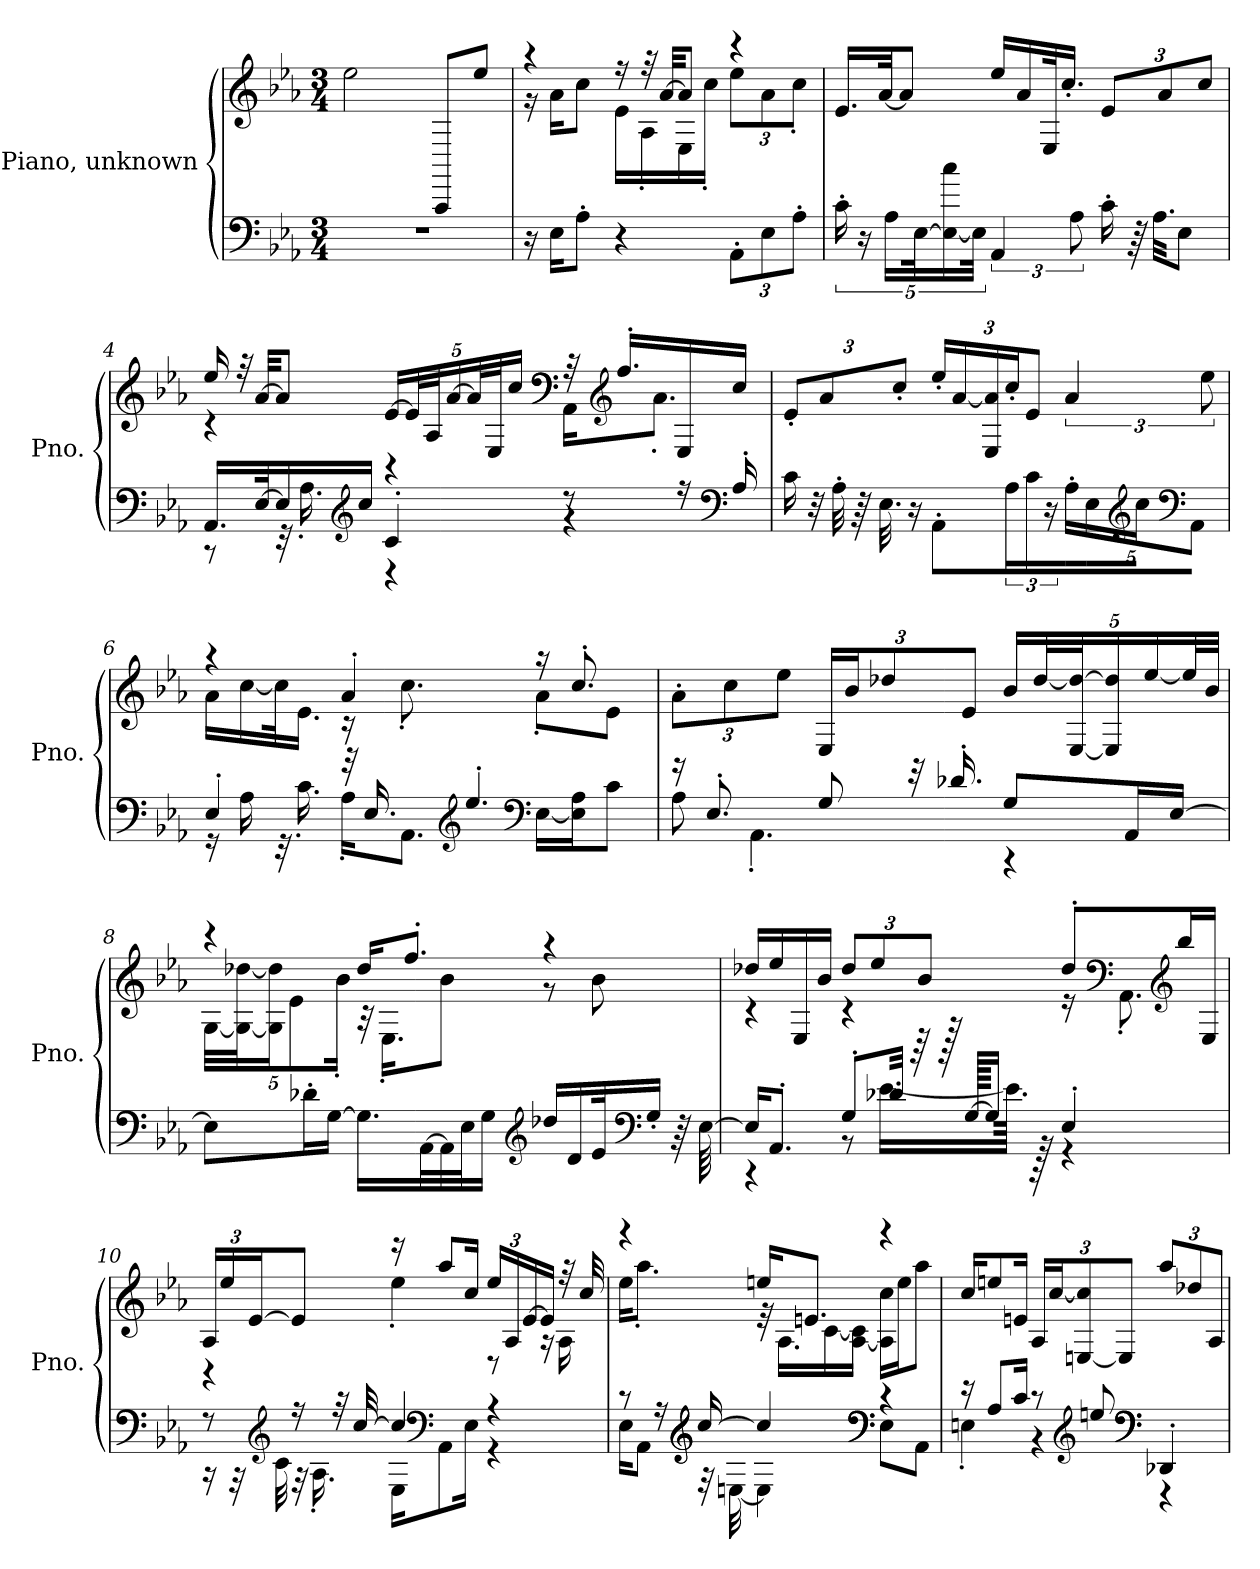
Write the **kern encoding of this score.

**kern	**kern
*part1	*part1
*staff2	*staff1
*I"Piano, unknown	*
*I'Pno.	*
*clefF4	*clefG2
*k[b-e-a-]	*k[b-e-a-]
*M3/4	*M3/4
*MM168	*MM168
=1	=1
2.r	2ee-\
.	8AAA-/L
.	8ee-/J
=2	=2
*	*^
16r	4r	16r
16E-\KL	.	16a-\KL
8A-'\J	.	8cc\J
4r	16r	16e-\LL
.	32r	16A-'\
.	[32a-/KKL	.
.	8a-/J]	16E-\
.	.	16cc'\JJ
*Xbrackettup	*	*Xbrackettup
12AA-'\L	4r	12ee-\L
12E-\	.	12a-\
12A-'\J	.	12cc'\J
*	*v	*v
=3	=3
*brackettup	*
20c'\	16.e-/LL
20r	.
.	[32a-/JK
20A-\LL	.
.	8a-/J]
[40E-\K	.
20E-\_ 20cc\	.
40E-\JJk]	.
6AA-/	16ee-/LL
.	16a-/
.	32E-/K
.	16.cc'/JJ
12A-\	.
16c'\	12e-/L
64r	.
32.A-\KKL	.
.	12a-/
8E-\J	.
.	12cc/J
!!LO:LB:g=z
=4	=4
*^	*^
16.AA-/LL	8r	16ee-/	4r
.	.	32r	.
[32E-/K	.	[32a-/KKL	.
16E-/]	32r	8a-/J]	.
.	16.A-'\	.	.
*clefG2	*	*	*
16cc/JJ	.	.	.
4c'/	4r	[20e-/LL	4r
.	.	40e-/L]	.
.	.	40A-/J	.
.	.	[20a-/	.
.	.	40a-/L]	.
.	.	40E-/J	.
.	.	20cc/JJ	.
*	*	*clefF4	*
8r	4r	32r	16AA-\KL
*	*	*clefG2	*
.	.	16.ff'/LL	.
.	.	.	8.a-'\J
16r	.	16E-/	.
*clefF4	*	*	*
16A-'/	.	16cc/JJ	.
*v	*v	*	*
*	*v	*v
!!LO:LB:g=z
=5	=5
16c\	12e-'/L
32r	.
.	12a-/
32A-'\	.
64r	.
32.E-\	.
.	12cc'/J
16r	.
8AA-'\L	24ee-'/LL
.	[24a-/
.	24E-/ 24a-/]
24A-\L	24cc'/J
24c\JJ	12e-/J
24r	.
*Xbrackettup	*brackettup
20A-'\LL	6a-/
20E-\	.
*clefG2	*
20cc\J	.
*clefF4	*
10AA-\J	.
.	12ee-\
=6	=6
*^	*^
4E-'/	16r	4r	16a-\LL
.	16A-\	.	[16cc\
.	32r	.	32cc\K]
.	16.c'\	.	16.e-\JJ
32r	16A-'\KL	4a-'/	16r
16.E-/	.	.	.
.	8.AA-\J	.	8.cc'\
*clefG2	*	*	*
4.ee-'/	.	.	.
*clefF4	*	*	*
.	[16E-\LL	16r	8a-'\L
.	16E-\] 16A-\J	8.cc'/	.
.	8c\J	.	8e-\J
*	*	*v	*v
!!LO:LB:g=z
=7	=7	=7
*	*	*Xbrackettup
16r	8A-\	12a-'\L
8.E-'/	.	.
.	.	12cc\
.	4.AA-'\	.
.	.	12ee-\J
8G/	.	24E-/LL
.	.	24b-/J
.	.	12dd-X/
32r	.	.
16.d-X'/	.	.
.	.	12e-/J
8G/L	4r	20b-/LL
.	.	[40dd-/L
.	.	[40E-/ 40dd-/_J
.	.	20E-/] 20dd-/]
16AA-/L	.	.
.	.	[20ee-/
[16E-/JJ	.	.
.	.	40ee-/L]
.	.	40b-/JJJ
*v	*v	*
=8	=8
*	*^
8E-\L]	4r	[40G\LLL
.	.	40G\_ [40dd-X\J
.	.	20G\] 20dd-\]J
.	.	10e-\
16d-X'\L	.	.
[16G\JJ	.	.
.	.	20b-'\Jk
16.G\LL]	16dd-/KL	32r
.	.	16.E-'\KL
.	8.ff'/J	.
[32AA-\L	.	.
32AA-\]	.	8b-\J
32E-\J	.	.
16G\JJ	.	.
*clefG2	*	*
16dd-X/LL	4r	8r
16d-/	.	.
32e-/K	.	8b-\
*clefF4	*	*
16G'/JJ	.	.
64r	.	.
[64E-\	.	.
!!LO:LB:g=z	!!
=9	=9	=9
*^	*	*
16E-/KL]	4r	16dd-X/LL	4r
8.AA-'/J	.	16ee-/	.
.	.	16E-/	.
.	.	16b-/JJ	.
8G'/L	8r	12dd-/L	4r
.	.	12ee-/	.
32d-X/Jkk	[16.e-\LL	.	.
64r	.	.	.
.	.	12b-/J	.
128r	.	.	.
[128G/KKKLL	.	.	.
16G/JJ]	.	.	.
.	64.e-\JJkk]	.	.
.	128r	.	.
4E-'/	4r	8dd-'/L	16r
*	*	*clefF4	*
.	.	.	8.AA-'\
*	*	*clefG2	*
.	.	16bb-/L	.
.	.	16E-/JJ	.
!!LO:LB:g=z	!!
=10	=10	=10	=10
8r	16r	24A-/LL	4r
.	.	24ee-/	.
.	32r	.	.
.	.	[24e-/J	.
*clefG2	*	*	*
.	32c\	.	.
16r	32r	8e-/J]	.
.	16.A-'\	.	.
32r	.	.	.
[32cc/	.	.	.
4cc/]	16E-\KL	16r	4ee-'\
*clefF4	*	*	*
.	8AA-\	8aa-/L	.
.	16E-\Jk	16cc/Jk	.
4r	4r	24ee-/LL	8r
.	.	24A-/	.
.	.	[24e-/	.
.	.	16e-/JJ]	16r
.	.	32r	16A-\
.	.	32cc/	.
=11	=11	=11	=11
8r	16E-\KL	4r	16ee-\KL
.	8AA-\J	.	8.aa-'\J
16r	.	.	.
*clefG2	*	*	*
[16cc/	32r	.	.
.	[32En\	.	.
4cc/]	4E\]	16een/KL	32r
.	.	.	16.A-\LL
.	.	8.en/J	.
.	.	.	[16c\
.	.	.	[16A-\ 16c\]JJ
*clefF4	*	*	*
4r	8E\L	4r	16A-\] 16cc\LL
.	.	.	16ee\J
.	8AA-\J	.	8aa-\J
*	*	*v	*v
!!LO:PB:g=z
=12	=12	=12
16r	4En'\	16cc/KL
8A-/L	.	8een/
16c/Jk	.	16en/Jk
8r	4r	24A-/LL
.	.	[24cc/J
.	.	[12En/ 12cc/]
*clefG2	*	*
8een/	.	.
.	.	12E/J]
*clefF4	*	*
4DD-X'/	4r	12aa-/L
.	.	12dd-X/
.	.	12A-/J
*v	*v	*
=	=
*-	*-
